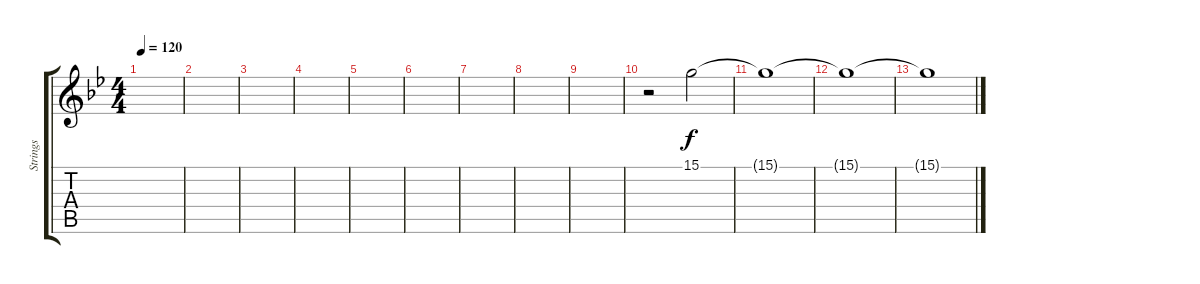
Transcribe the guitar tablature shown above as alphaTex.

\track ("Strings" "Strings") {instrument synthstrings1}
\staff {score tabs}
\tuning (E4 B3 G3 D3 A2 E2) {hide}
\ts (4 4)
\tempo 120
\clef g2
\ks bb
|
|
|
|
|
|
|
|
|
r.2 15.1.2 |
15.1{t}.1 |
15.1{t}.1 |
15.1{t}.1
